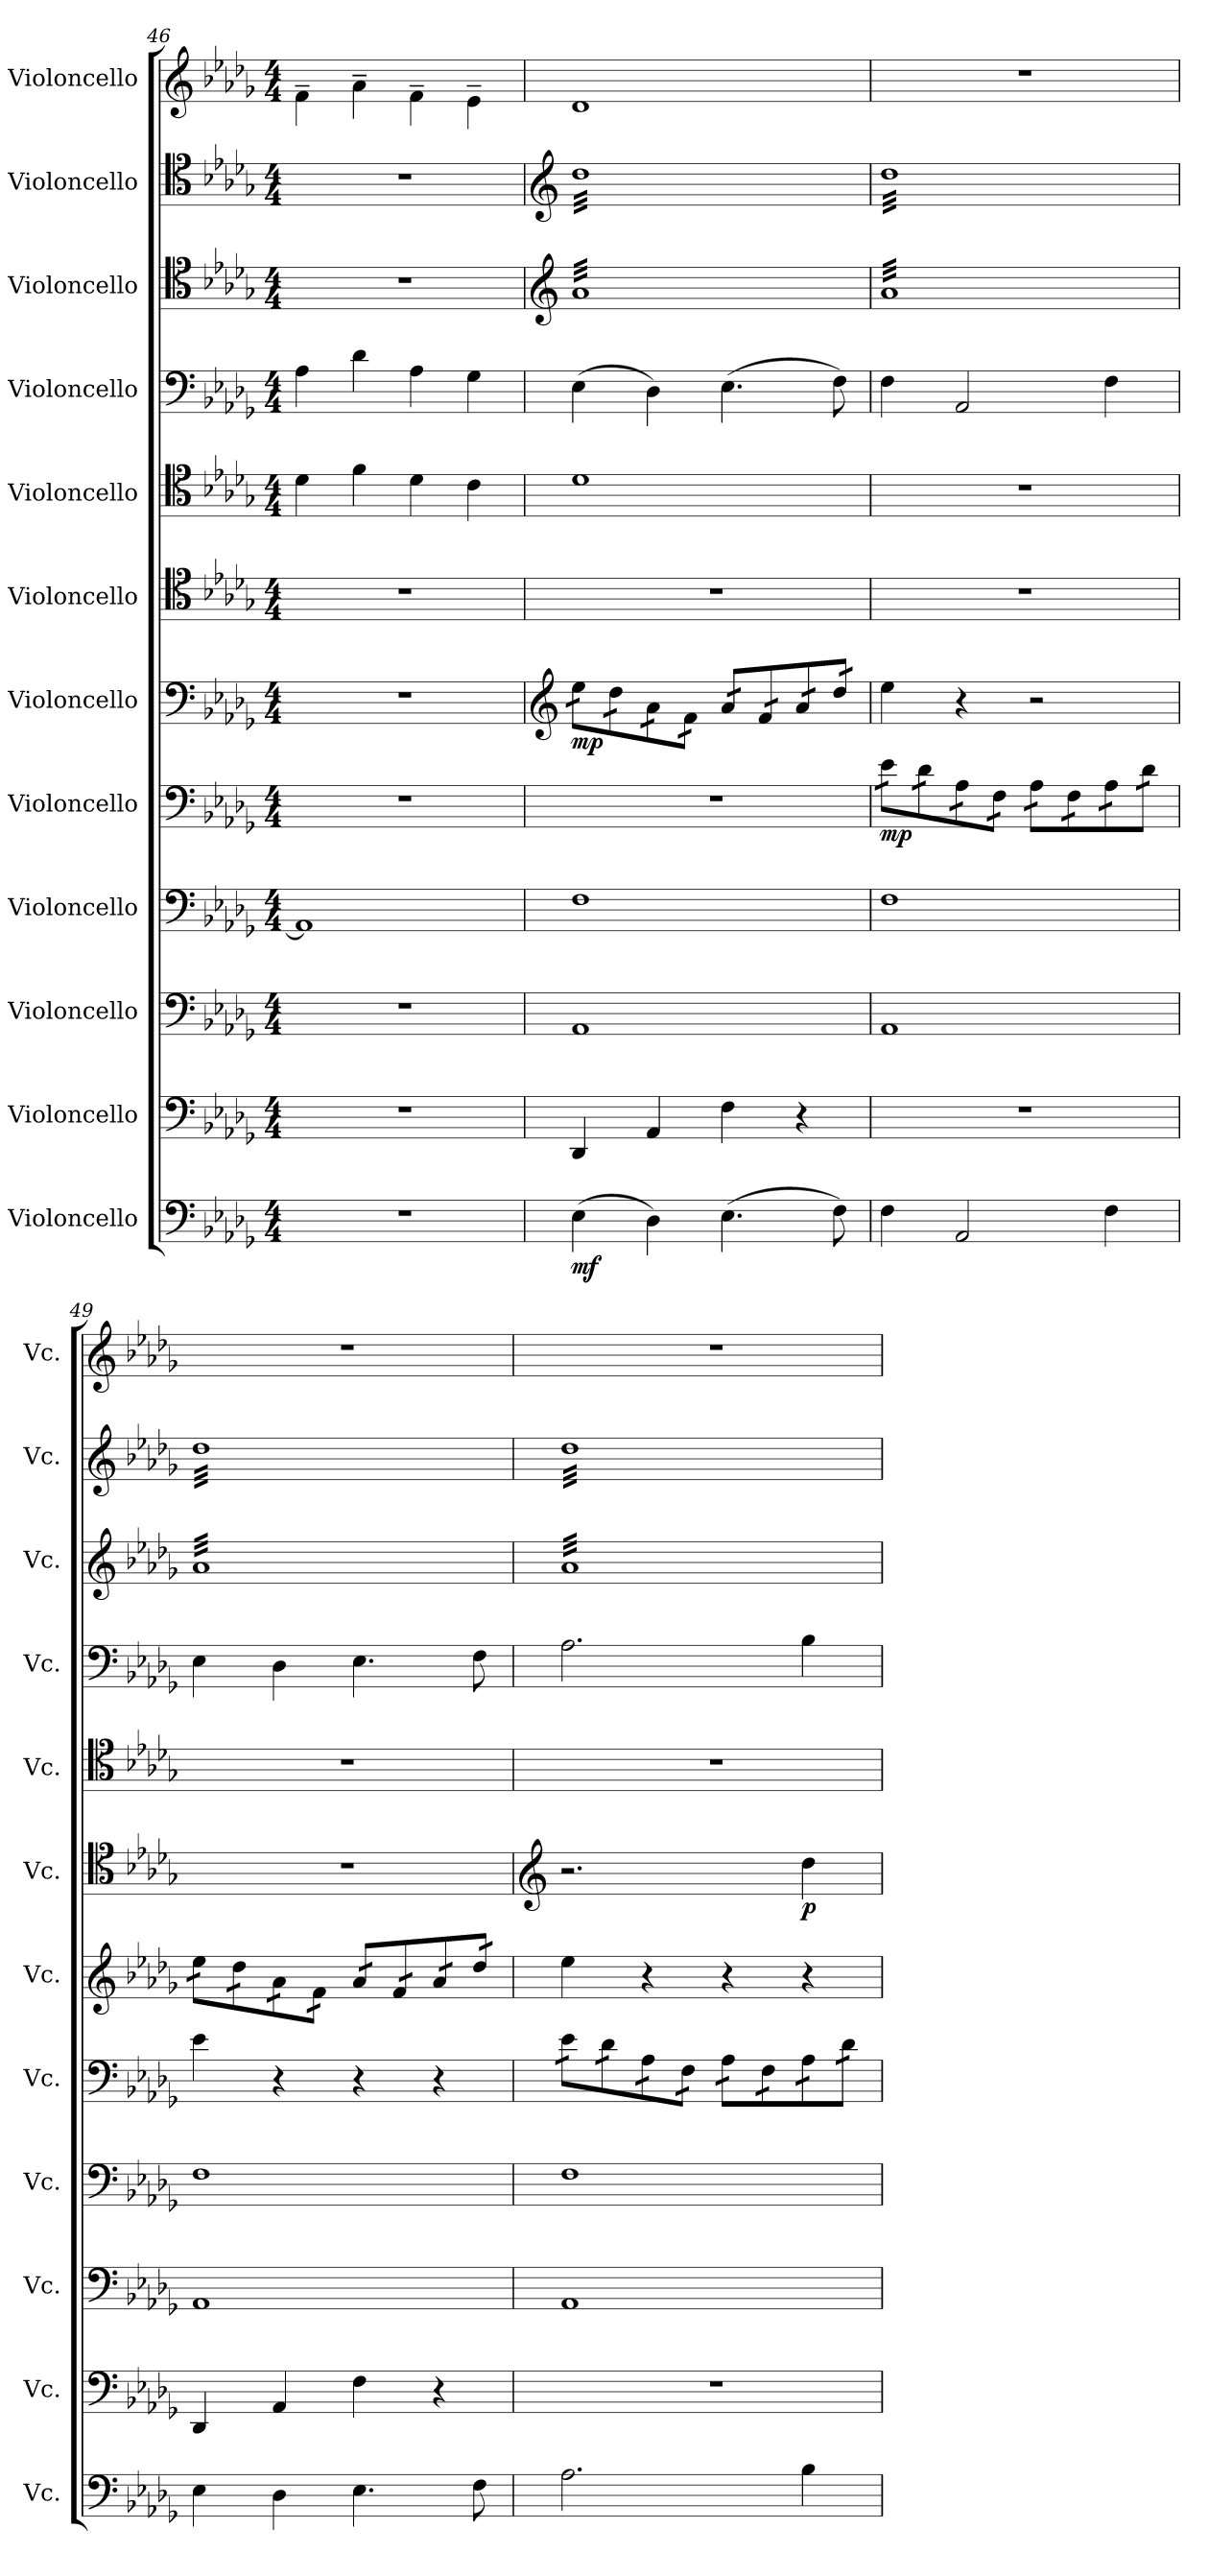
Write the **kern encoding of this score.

**kern	**dynam	**kern	**kern	**kern	**kern	**dynam	**kern	**dynam	**kern	**dynam	**kern	**kern	**kern	**kern	**kern
*part12	*part12	*part11	*part10	*part9	*part8	*part8	*part7	*part7	*part6	*part6	*part5	*part4	*part3	*part2	*part1
*staff12	*staff12	*staff11	*staff10	*staff9	*staff8	*staff8	*staff7	*staff7	*staff6	*staff6	*staff5	*staff4	*staff3	*staff2	*staff1
*I"Violoncello	*	*I"Violoncello	*I"Violoncello	*I"Violoncello	*I"Violoncello	*	*I"Violoncello	*	*I"Violoncello	*	*I"Violoncello	*I"Violoncello	*I"Violoncello	*I"Violoncello	*I"Violoncello
*I'Vc.	*	*I'Vc.	*I'Vc.	*I'Vc.	*I'Vc.	*	*I'Vc.	*	*I'Vc.	*	*I'Vc.	*I'Vc.	*I'Vc.	*I'Vc.	*I'Vc.
*clefF4	*	*clefF4	*clefF4	*clefF4	*clefF4	*	*clefF4	*	*clefC4	*	*clefC4	*clefF4	*clefC4	*clefC4	*clefG2
*k[b-e-a-d-g-]	*	*k[b-e-a-d-g-]	*k[b-e-a-d-g-]	*k[b-e-a-d-g-]	*k[b-e-a-d-g-]	*	*k[b-e-a-d-g-]	*	*k[b-e-a-d-g-]	*	*k[b-e-a-d-g-]	*k[b-e-a-d-g-]	*k[b-e-a-d-g-]	*k[b-e-a-d-g-]	*k[b-e-a-d-g-]
*M4/4	*	*M4/4	*M4/4	*M4/4	*M4/4	*	*M4/4	*	*M4/4	*	*M4/4	*M4/4	*M4/4	*M4/4	*M4/4
=46	=46	=46	=46	=46	=46	=46	=46	=46	=46	=46	=46	=46	=46	=46	=46
1r	.	1r	1r	1AA-]	1r	.	1r	.	1r	.	4d-\	4A-\	1r	1r	4f~\
.	.	.	.	.	.	.	.	.	.	.	4f\	4d-\	.	.	4a-~\
.	.	.	.	.	.	.	.	.	.	.	4d-\	4A-\	.	.	4f~\
.	.	.	.	.	.	.	.	.	.	.	4c\	4G-\	.	.	4e-~\
=47	=47	=47	=47	=47	=47	=47	=47	=47	=47	=47	=47	=47	=47	=47	=47
*	*	*	*	*	*	*	*clefG2	*	*	*	*	*	*clefG2	*clefG2	*
!	!LO:DY:b	!	!	!	!	!	!	!LO:DY:b	!	!	!	!	!	!	!
*	*	*	*	*	*	*	*tremolo	*	*	*	*	*	*	*	*
*	*	*	*	*	*	*	*	*	*	*	*	*	*tremolo	*	*
*	*	*	*	*	*	*	*	*	*	*	*	*	*	*tremolo	*
(4E-\	mf	4DD-/	1AA-	1F	1r	.	16ee-\LL	mp	1r	.	1d-	(4E-\	32a-LLL	32dd-LLL	1d-
.	.	.	.	.	.	.	.	.	.	.	.	.	32a-	32dd-	.
.	.	.	.	.	.	.	16ee-\	.	.	.	.	.	32a-	32dd-	.
.	.	.	.	.	.	.	.	.	.	.	.	.	32a-	32dd-	.
.	.	.	.	.	.	.	16dd-\	.	.	.	.	.	32a-	32dd-	.
.	.	.	.	.	.	.	.	.	.	.	.	.	32a-	32dd-	.
.	.	.	.	.	.	.	16dd-\	.	.	.	.	.	32a-	32dd-	.
.	.	.	.	.	.	.	.	.	.	.	.	.	32a-	32dd-	.
4D-\)	.	4AA-/	.	.	.	.	16a-\	.	.	.	.	4D-\)	32a-	32dd-	.
.	.	.	.	.	.	.	.	.	.	.	.	.	32a-	32dd-	.
.	.	.	.	.	.	.	16a-\	.	.	.	.	.	32a-	32dd-	.
.	.	.	.	.	.	.	.	.	.	.	.	.	32a-	32dd-	.
.	.	.	.	.	.	.	16f\	.	.	.	.	.	32a-	32dd-	.
.	.	.	.	.	.	.	.	.	.	.	.	.	32a-	32dd-	.
.	.	.	.	.	.	.	16f\JJ	.	.	.	.	.	32a-	32dd-	.
.	.	.	.	.	.	.	.	.	.	.	.	.	32a-	32dd-	.
(4.E-\	.	4F\	.	.	.	.	16a-/LL	.	.	.	.	(4.E-\	32a-	32dd-	.
.	.	.	.	.	.	.	.	.	.	.	.	.	32a-	32dd-	.
.	.	.	.	.	.	.	16a-/	.	.	.	.	.	32a-	32dd-	.
.	.	.	.	.	.	.	.	.	.	.	.	.	32a-	32dd-	.
.	.	.	.	.	.	.	16f/	.	.	.	.	.	32a-	32dd-	.
.	.	.	.	.	.	.	.	.	.	.	.	.	32a-	32dd-	.
.	.	.	.	.	.	.	16f/	.	.	.	.	.	32a-	32dd-	.
.	.	.	.	.	.	.	.	.	.	.	.	.	32a-	32dd-	.
.	.	4r	.	.	.	.	16a-/	.	.	.	.	.	32a-	32dd-	.
.	.	.	.	.	.	.	.	.	.	.	.	.	32a-	32dd-	.
.	.	.	.	.	.	.	16a-/	.	.	.	.	.	32a-	32dd-	.
.	.	.	.	.	.	.	.	.	.	.	.	.	32a-	32dd-	.
8F\)	.	.	.	.	.	.	16dd-/	.	.	.	.	8F\)	32a-	32dd-	.
.	.	.	.	.	.	.	.	.	.	.	.	.	32a-	32dd-	.
.	.	.	.	.	.	.	16dd-/JJ	.	.	.	.	.	32a-	32dd-	.
*	*	*	*	*	*	*	*Xtremolo	*	*	*	*	*	*	*	*
.	.	.	.	.	.	.	.	.	.	.	.	.	32a-JJJ	32dd-JJJ	.
!!LO:PB:g=z
=48	=48	=48	=48	=48	=48	=48	=48	=48	=48	=48	=48	=48	=48	=48	=48
!	!	!	!	!	!	!LO:DY:b	!	!	!	!	!	!	!	!	!
*	*	*	*	*	*tremolo	*	*	*	*	*	*	*	*	*	*
4F\	.	1r	1AA-	1F	16e-\LL	mp	4ee-\	.	1r	.	1r	4F\	32a-LLL	32dd-LLL	1r
.	.	.	.	.	.	.	.	.	.	.	.	.	32a-	32dd-	.
.	.	.	.	.	16e-\	.	.	.	.	.	.	.	32a-	32dd-	.
.	.	.	.	.	.	.	.	.	.	.	.	.	32a-	32dd-	.
.	.	.	.	.	16d-\	.	.	.	.	.	.	.	32a-	32dd-	.
.	.	.	.	.	.	.	.	.	.	.	.	.	32a-	32dd-	.
.	.	.	.	.	16d-\	.	.	.	.	.	.	.	32a-	32dd-	.
.	.	.	.	.	.	.	.	.	.	.	.	.	32a-	32dd-	.
2AA-/	.	.	.	.	16A-\	.	4r	.	.	.	.	2AA-/	32a-	32dd-	.
.	.	.	.	.	.	.	.	.	.	.	.	.	32a-	32dd-	.
.	.	.	.	.	16A-\	.	.	.	.	.	.	.	32a-	32dd-	.
.	.	.	.	.	.	.	.	.	.	.	.	.	32a-	32dd-	.
.	.	.	.	.	16F\	.	.	.	.	.	.	.	32a-	32dd-	.
.	.	.	.	.	.	.	.	.	.	.	.	.	32a-	32dd-	.
.	.	.	.	.	16F\JJ	.	.	.	.	.	.	.	32a-	32dd-	.
.	.	.	.	.	.	.	.	.	.	.	.	.	32a-	32dd-	.
.	.	.	.	.	16A-\LL	.	2r	.	.	.	.	.	32a-	32dd-	.
.	.	.	.	.	.	.	.	.	.	.	.	.	32a-	32dd-	.
.	.	.	.	.	16A-\	.	.	.	.	.	.	.	32a-	32dd-	.
.	.	.	.	.	.	.	.	.	.	.	.	.	32a-	32dd-	.
.	.	.	.	.	16F\	.	.	.	.	.	.	.	32a-	32dd-	.
.	.	.	.	.	.	.	.	.	.	.	.	.	32a-	32dd-	.
.	.	.	.	.	16F\	.	.	.	.	.	.	.	32a-	32dd-	.
.	.	.	.	.	.	.	.	.	.	.	.	.	32a-	32dd-	.
4F\	.	.	.	.	16A-\	.	.	.	.	.	.	4F\	32a-	32dd-	.
.	.	.	.	.	.	.	.	.	.	.	.	.	32a-	32dd-	.
.	.	.	.	.	16A-\	.	.	.	.	.	.	.	32a-	32dd-	.
.	.	.	.	.	.	.	.	.	.	.	.	.	32a-	32dd-	.
.	.	.	.	.	16d-\	.	.	.	.	.	.	.	32a-	32dd-	.
.	.	.	.	.	.	.	.	.	.	.	.	.	32a-	32dd-	.
.	.	.	.	.	16d-\JJ	.	.	.	.	.	.	.	32a-	32dd-	.
*	*	*	*	*	*Xtremolo	*	*	*	*	*	*	*	*	*	*
.	.	.	.	.	.	.	.	.	.	.	.	.	32a-JJJ	32dd-JJJ	.
=49	=49	=49	=49	=49	=49	=49	=49	=49	=49	=49	=49	=49	=49	=49	=49
*	*	*	*	*	*	*	*tremolo	*	*	*	*	*	*	*	*
4E-\	.	4DD-/	1AA-	1F	4e-\	.	16ee-\LL	.	1r	.	1r	4E-\	32a-LLL	32dd-LLL	1r
.	.	.	.	.	.	.	.	.	.	.	.	.	32a-	32dd-	.
.	.	.	.	.	.	.	16ee-\	.	.	.	.	.	32a-	32dd-	.
.	.	.	.	.	.	.	.	.	.	.	.	.	32a-	32dd-	.
.	.	.	.	.	.	.	16dd-\	.	.	.	.	.	32a-	32dd-	.
.	.	.	.	.	.	.	.	.	.	.	.	.	32a-	32dd-	.
.	.	.	.	.	.	.	16dd-\	.	.	.	.	.	32a-	32dd-	.
.	.	.	.	.	.	.	.	.	.	.	.	.	32a-	32dd-	.
4D-\	.	4AA-/	.	.	4r	.	16a-\	.	.	.	.	4D-\	32a-	32dd-	.
.	.	.	.	.	.	.	.	.	.	.	.	.	32a-	32dd-	.
.	.	.	.	.	.	.	16a-\	.	.	.	.	.	32a-	32dd-	.
.	.	.	.	.	.	.	.	.	.	.	.	.	32a-	32dd-	.
.	.	.	.	.	.	.	16f\	.	.	.	.	.	32a-	32dd-	.
.	.	.	.	.	.	.	.	.	.	.	.	.	32a-	32dd-	.
.	.	.	.	.	.	.	16f\JJ	.	.	.	.	.	32a-	32dd-	.
.	.	.	.	.	.	.	.	.	.	.	.	.	32a-	32dd-	.
4.E-\	.	4F\	.	.	4r	.	16a-/LL	.	.	.	.	4.E-\	32a-	32dd-	.
.	.	.	.	.	.	.	.	.	.	.	.	.	32a-	32dd-	.
.	.	.	.	.	.	.	16a-/	.	.	.	.	.	32a-	32dd-	.
.	.	.	.	.	.	.	.	.	.	.	.	.	32a-	32dd-	.
.	.	.	.	.	.	.	16f/	.	.	.	.	.	32a-	32dd-	.
.	.	.	.	.	.	.	.	.	.	.	.	.	32a-	32dd-	.
.	.	.	.	.	.	.	16f/	.	.	.	.	.	32a-	32dd-	.
.	.	.	.	.	.	.	.	.	.	.	.	.	32a-	32dd-	.
.	.	4r	.	.	4r	.	16a-/	.	.	.	.	.	32a-	32dd-	.
.	.	.	.	.	.	.	.	.	.	.	.	.	32a-	32dd-	.
.	.	.	.	.	.	.	16a-/	.	.	.	.	.	32a-	32dd-	.
.	.	.	.	.	.	.	.	.	.	.	.	.	32a-	32dd-	.
8F\	.	.	.	.	.	.	16dd-/	.	.	.	.	8F\	32a-	32dd-	.
.	.	.	.	.	.	.	.	.	.	.	.	.	32a-	32dd-	.
.	.	.	.	.	.	.	16dd-/JJ	.	.	.	.	.	32a-	32dd-	.
*	*	*	*	*	*	*	*Xtremolo	*	*	*	*	*	*	*	*
.	.	.	.	.	.	.	.	.	.	.	.	.	32a-JJJ	32dd-JJJ	.
=50	=50	=50	=50	=50	=50	=50	=50	=50	=50	=50	=50	=50	=50	=50	=50
*	*	*	*	*	*	*	*	*	*clefG2	*	*	*	*	*	*
*	*	*	*	*	*tremolo	*	*	*	*	*	*	*	*	*	*
2.A-\	.	1r	1AA-	1F	16e-\LL	.	4ee-\	.	2.r	.	1r	2.A-\	32a-LLL	32dd-LLL	1r
.	.	.	.	.	.	.	.	.	.	.	.	.	32a-	32dd-	.
.	.	.	.	.	16e-\	.	.	.	.	.	.	.	32a-	32dd-	.
.	.	.	.	.	.	.	.	.	.	.	.	.	32a-	32dd-	.
.	.	.	.	.	16d-\	.	.	.	.	.	.	.	32a-	32dd-	.
.	.	.	.	.	.	.	.	.	.	.	.	.	32a-	32dd-	.
.	.	.	.	.	16d-\	.	.	.	.	.	.	.	32a-	32dd-	.
.	.	.	.	.	.	.	.	.	.	.	.	.	32a-	32dd-	.
.	.	.	.	.	16A-\	.	4r	.	.	.	.	.	32a-	32dd-	.
.	.	.	.	.	.	.	.	.	.	.	.	.	32a-	32dd-	.
.	.	.	.	.	16A-\	.	.	.	.	.	.	.	32a-	32dd-	.
.	.	.	.	.	.	.	.	.	.	.	.	.	32a-	32dd-	.
.	.	.	.	.	16F\	.	.	.	.	.	.	.	32a-	32dd-	.
.	.	.	.	.	.	.	.	.	.	.	.	.	32a-	32dd-	.
.	.	.	.	.	16F\JJ	.	.	.	.	.	.	.	32a-	32dd-	.
.	.	.	.	.	.	.	.	.	.	.	.	.	32a-	32dd-	.
.	.	.	.	.	16A-\LL	.	4r	.	.	.	.	.	32a-	32dd-	.
.	.	.	.	.	.	.	.	.	.	.	.	.	32a-	32dd-	.
.	.	.	.	.	16A-\	.	.	.	.	.	.	.	32a-	32dd-	.
.	.	.	.	.	.	.	.	.	.	.	.	.	32a-	32dd-	.
.	.	.	.	.	16F\	.	.	.	.	.	.	.	32a-	32dd-	.
.	.	.	.	.	.	.	.	.	.	.	.	.	32a-	32dd-	.
.	.	.	.	.	16F\	.	.	.	.	.	.	.	32a-	32dd-	.
.	.	.	.	.	.	.	.	.	.	.	.	.	32a-	32dd-	.
!	!	!	!	!	!	!	!	!	!	!LO:DY:b	!	!	!	!	!
4B-\	.	.	.	.	16A-\	.	4r	.	4dd-\	p	.	4B-\	32a-	32dd-	.
.	.	.	.	.	.	.	.	.	.	.	.	.	32a-	32dd-	.
.	.	.	.	.	16A-\	.	.	.	.	.	.	.	32a-	32dd-	.
.	.	.	.	.	.	.	.	.	.	.	.	.	32a-	32dd-	.
.	.	.	.	.	16d-\	.	.	.	.	.	.	.	32a-	32dd-	.
.	.	.	.	.	.	.	.	.	.	.	.	.	32a-	32dd-	.
.	.	.	.	.	16d-\JJ	.	.	.	.	.	.	.	32a-	32dd-	.
*	*	*	*	*	*Xtremolo	*	*	*	*	*	*	*	*	*	*
.	.	.	.	.	.	.	.	.	.	.	.	.	32a-JJJ	32dd-JJJ	.
*	*	*	*	*	*	*	*	*	*	*	*	*	*	*Xtremolo	*
*	*	*	*	*	*	*	*	*	*	*	*	*	*Xtremolo	*	*
=	=	=	=	=	=	=	=	=	=	=	=	=	=	=	=
*-	*-	*-	*-	*-	*-	*-	*-	*-	*-	*-	*-	*-	*-	*-	*-
